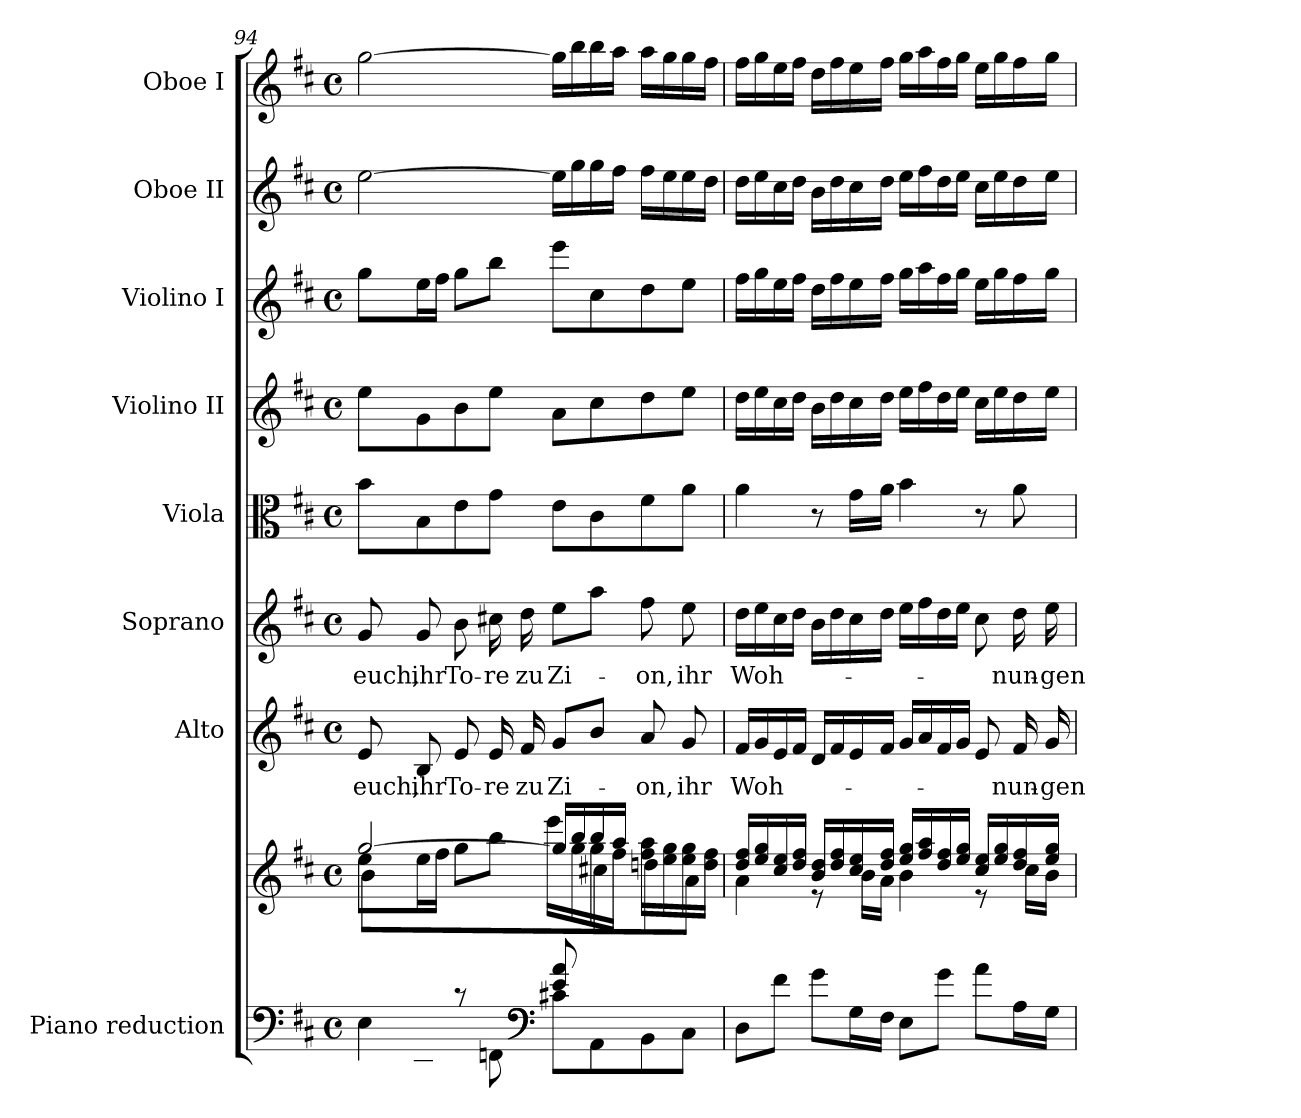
**kern	**kern	**kern	**text	**kern	**text	**kern	**kern	**kern	**kern	**kern
*part8	*part8	*part7	*part7	*part6	*part6	*part5	*part4	*part3	*part2	*part1
*staff9	*staff8	*staff7	*staff7	*staff6	*staff6	*staff5	*staff4	*staff3	*staff2	*staff1
*I"Piano reduction	*	*I"Alto	*	*I"Soprano	*	*I"Viola	*I"Violino II	*I"Violino I	*I"Oboe II	*I"Oboe I
*I'Pno	*	*	*	*	*	*I'Vla	*I'Vln	*I'Vln	*I'Ob	*I'Ob
*clefF4	*clefG2	*clefG2	*	*clefG2	*	*clefC3	*clefG2	*clefG2	*clefG2	*clefG2
*k[f#c#]	*k[f#c#]	*k[f#c#]	*	*k[f#c#]	*	*k[f#c#]	*k[f#c#]	*k[f#c#]	*k[f#c#]	*k[f#c#]
*M4/4	*M4/4	*M4/4	*	*M4/4	*	*M4/4	*M4/4	*M4/4	*M4/4	*M4/4
*met(c)	*met(c)	*met(c)	*	*met(c)	*	*met(c)	*met(c)	*met(c)	*met(c)	*met(c)
=94	=94	=94	=94	=94	=94	=94	=94	=94	=94	=94
*^	*^	*	*	*	*	*	*	*	*	*
*	*	*	*^	*	*	*	*	*	*	*	*	*
!	!	!	!	!	!	!LO:LY:b	!	!LO:LY:b	!	!	!	!	!
8ryy	4E\	[2gg/	8ee\L	8b\L	8e/	euch,	8g/	euch,	8b\L	8ee\L	8gg\L	[2ee\	[2gg\
*clefG2	*	*	*	*	*	*	*	*	*	*	*	*	*
!	!	!	!	!	!	!LO:LY:b	!	!LO:LY:b	!	!	!	!	!
8B/ 8g/	.	.	16ee\L	2ryy	8B/	ihr	8g/	ihr	8B\	8g\	16ee\L	.	.
.	.	.	16ff#\JJ	.	.	.	.	.	.	.	16ff#\JJ	.	.
!	!	!	!	!	!	!LO:LY:b	!	!LO:LY:b	!	!	!	!	!
8e/ 8b/	8raa	.	8gg\L	.	8e/	To-	8b\	To-	8e\	8b\	8gg\L	.	.
!	!	!	!	!	!	!LO:LY:b	!	!LO:LY:b	!	!	!	!	!
8g/ 8ee/J	8dn\	.	8bb\J	.	16e/	-re	16cc#X\	-re	8g\J	8ee\J	8bb\J	.	.
!	!	!	!	!	!	!LO:LY:b	!	!LO:LY:b	!	!	!	!	!
.	.	.	.	.	16f#/	zu	16dd\	zu	.	.	.	.	.
*clefF4	*	*	*	*	*	*	*	*	*	*	*	*	*
!	!	!	!	!	!	!LO:LY:b	!	!LO:LY:b	!	!	!	!	!
8e/ 8a/L	8c#X\L	16gg/LL]	16eee\LL	.	8g/L	Zi-	8ee\L	Zi-	8e\L	8a\L	8eee\L	16ee\LL]	16gg\LL]
.	.	16bb/	16gg\	.	.	.	.	.	.	.	.	16gg\	16bb\
4.ryy	8AA\	16bb/	16gg\	8cc#X\	8b/J	.	8aa\J	.	8c#\	8cc#\	8cc#\	16gg\	16bb\
.	.	16aa/JJ	16ff#\JJ	.	.	.	.	.	.	.	.	16ff#\JJ	16aa\JJ
!	!	!	!	!	!	!LO:LY:b	!	!LO:LY:b	!	!	!	!	!
.	8BB\	16ff#\ 16aa\LL	4ryy	8ddn\	8a/	-on,	8ff#\	-on,	8f#\	8dd\	8dd\	16ff#\LL	16aa\LL
.	.	16ee\ 16gg\	.	.	.	.	.	.	.	.	.	16ee\	16gg\
!	!	!	!	!	!	!LO:LY:b	!	!LO:LY:b	!	!	!	!	!
.	8C#\J	16ee\ 16gg\	.	8a\J	8g/	ihr	8ee\	ihr	8a\J	8ee\J	8ee\J	16ee\	16gg\
.	.	16dd\ 16ff#\JJ	.	.	.	.	.	.	.	.	.	16dd\JJ	16ff#\JJ
*v	*v	*	*	*	*	*	*	*	*	*	*	*	*
*	*	*v	*v	*	*	*	*	*	*	*	*	*
=95	=95	=95	=95	=95	=95	=95	=95	=95	=95	=95	=95
!	!	!	!	!LO:LY:b	!	!LO:LY:b	!	!	!	!	!
8D\L	16dd/ 16ff#/LL	4a\	16f#/LL	Woh-	16dd\LL	Woh-	4a\	16dd\LL	16ff#\LL	16dd\LL	16ff#\LL
.	16ee/ 16gg/	.	16g/	.	16ee\	.	.	16ee\	16gg\	16ee\	16gg\
8f#\J	16cc#/ 16ee/	.	16e/	.	16cc#\	.	.	16cc#\	16ee\	16cc#\	16ee\
.	16dd/ 16ff#/JJ	.	16f#/JJ	.	16dd\JJ	.	.	16dd\JJ	16ff#\JJ	16dd\JJ	16ff#\JJ
8g\L	16b/ 16dd/LL	8r	16d/LL	.	16b\LL	.	8r	16b\LL	16dd\LL	16b\LL	16dd\LL
.	16dd/ 16ff#/	.	16f#/	.	16dd\	.	.	16dd\	16ff#\	16dd\	16ff#\
16G\L	16cc#/ 16ee/	16b\LL	16e/	.	16cc#\	.	16g\LL	16cc#\	16ee\	16cc#\	16ee\
16F#\JJ	16dd/ 16ff#/JJ	16a\JJ	16f#/JJ	.	16dd\JJ	.	16a\JJ	16dd\JJ	16ff#\JJ	16dd\JJ	16ff#\JJ
8E\L	16ee/ 16gg/LL	4b\	16g/LL	.	16ee\LL	.	4b\	16ee\LL	16gg\LL	16ee\LL	16gg\LL
.	16ff#/ 16aa/	.	16a/	.	16ff#\	.	.	16ff#\	16aa\	16ff#\	16aa\
8g\J	16dd/ 16ff#/	.	16f#/	.	16dd\	.	.	16dd\	16ff#\	16dd\	16ff#\
.	16ee/ 16gg/JJ	.	16g/JJ	.	16ee\JJ	.	.	16ee\JJ	16gg\JJ	16ee\JJ	16gg\JJ
8a\L	16cc#/ 16ee/LL	8r	8e/	.	8cc#\	.	8r	16cc#\LL	16ee\LL	16cc#\LL	16ee\LL
.	16ee/ 16gg/	.	.	.	.	.	.	16ee\	16gg\	16ee\	16gg\
!	!	!	!	!LO:LY:b	!	!LO:LY:b	!	!	!	!	!
16A\L	16dd/ 16ff#/	16cc#\LL	16f#/	-nun-	16dd\	-nun-	8a\	16dd\	16ff#\	16dd\	16ff#\
!	!	!	!	!LO:LY:b	!	!LO:LY:b	!	!	!	!	!
16G\JJ	16ee/ 16gg/JJ	16b\JJ	16g/	-gen	16ee\	-gen	.	16ee\JJ	16gg\JJ	16ee\JJ	16gg\JJ
*	*v	*v	*	*	*	*	*	*	*	*	*
=	=	=	=	=	=	=	=	=	=	=
*-	*-	*-	*-	*-	*-	*-	*-	*-	*-	*-
